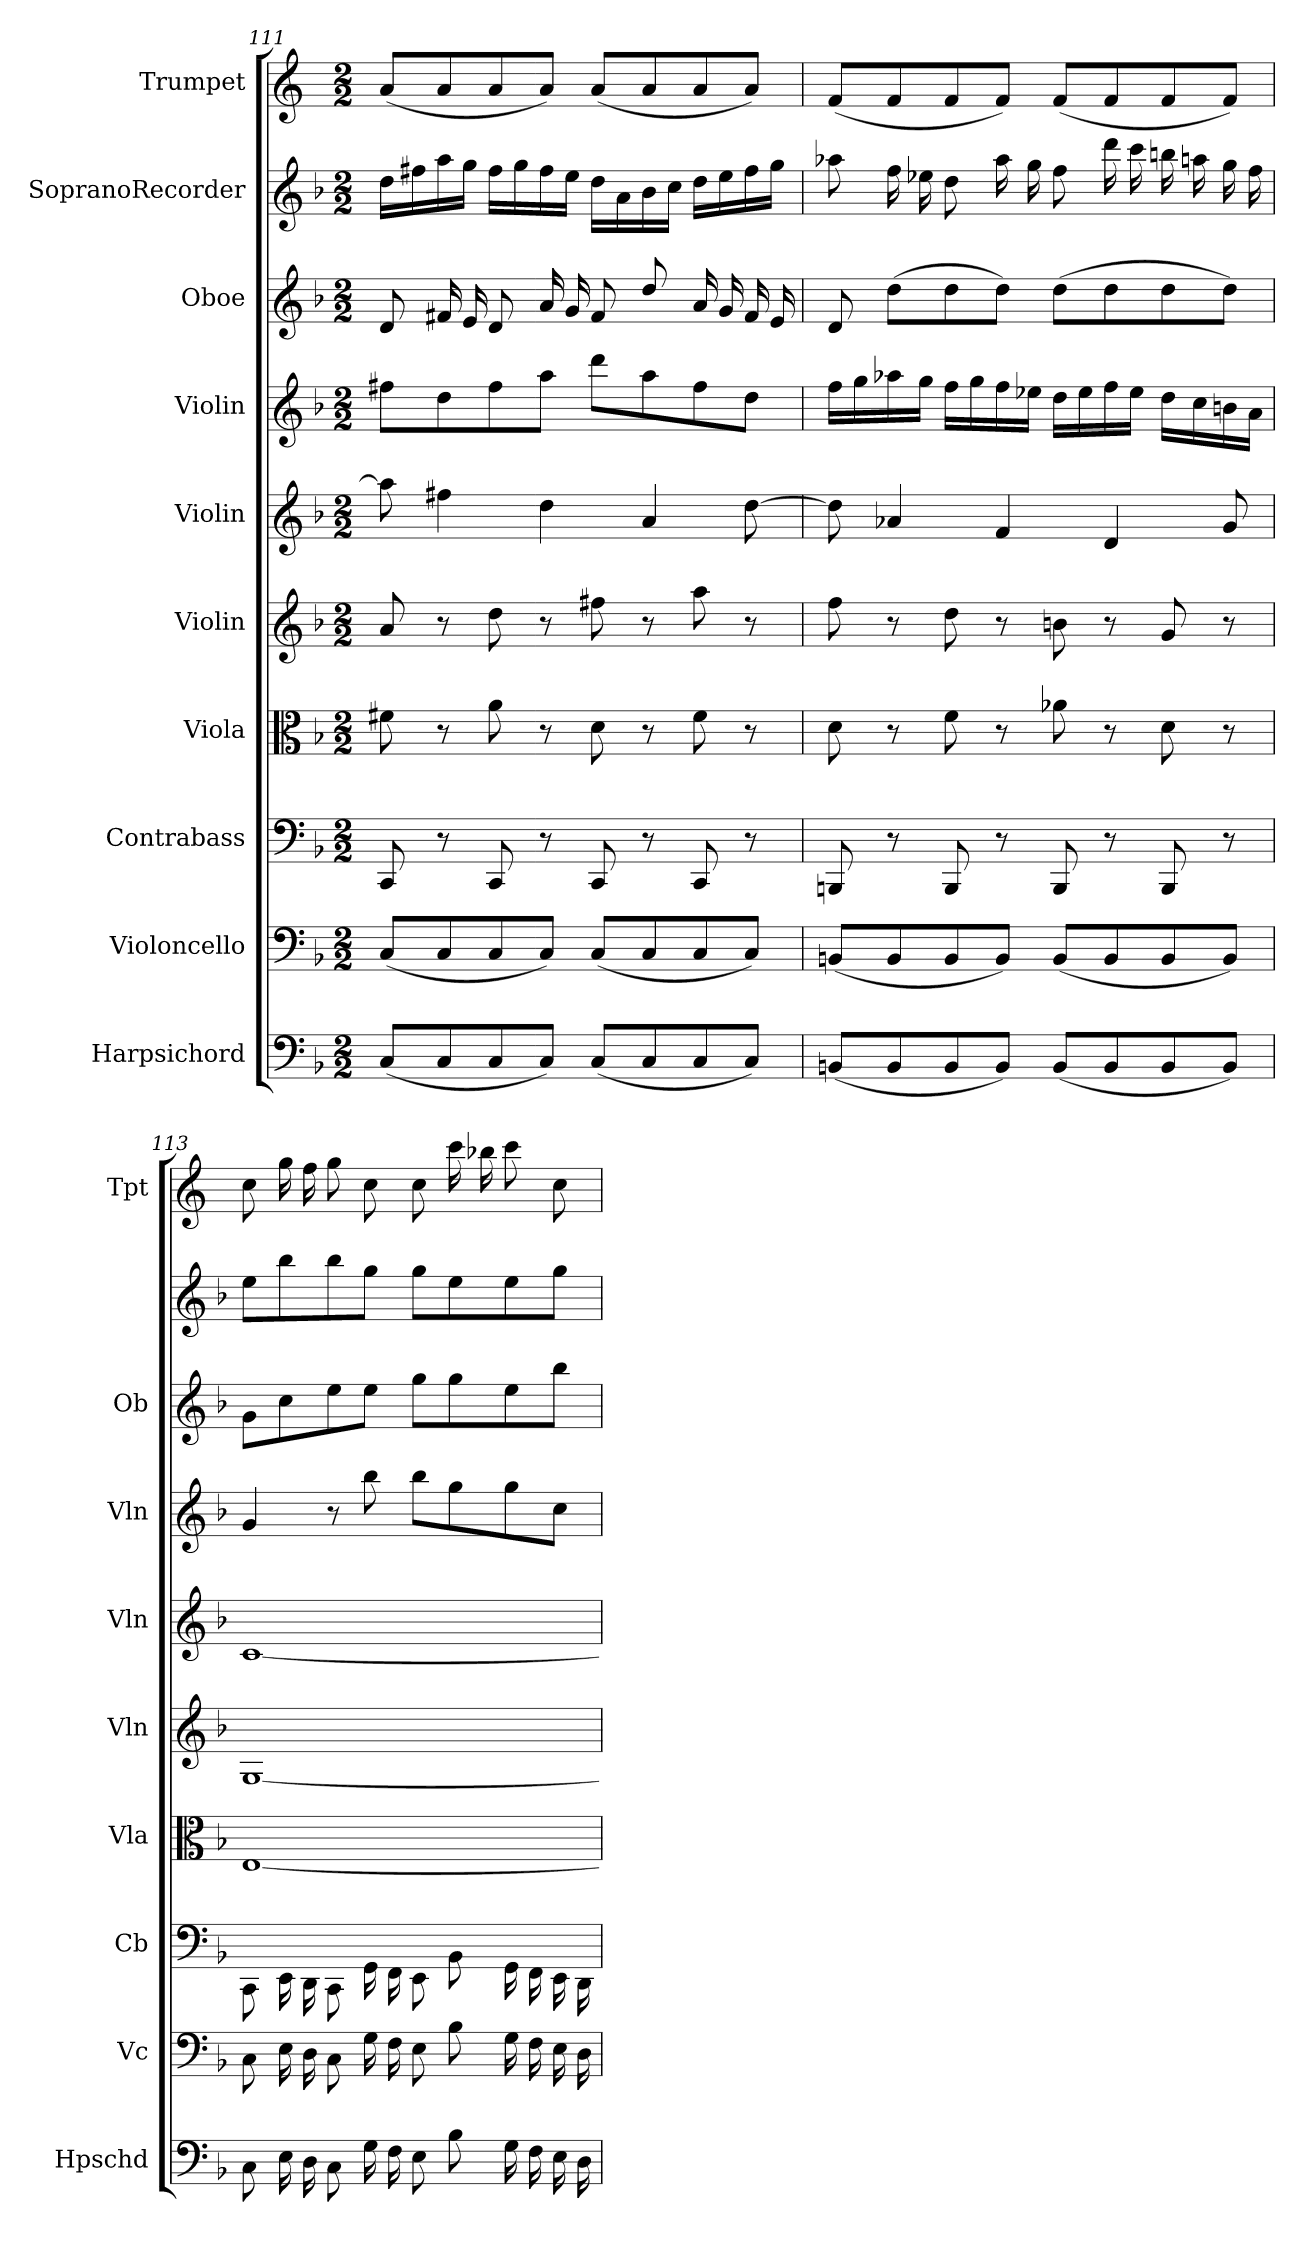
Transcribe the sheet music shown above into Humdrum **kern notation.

**kern	**kern	**kern	**kern	**kern	**kern	**kern	**kern	**kern	**kern
*part10	*part9	*part8	*part7	*part6	*part5	*part4	*part3	*part2	*part1
*staff10	*staff9	*staff8	*staff7	*staff6	*staff5	*staff4	*staff3	*staff2	*staff1
*I"Harpsichord	*I"Violoncello	*I"Contrabass	*I"Viola	*I"Violin	*I"Violin	*I"Violin	*I"Oboe	*I"SopranoRecorder	*I"Trumpet
*I'Hpschd	*I'Vc	*I'Cb	*I'Vla	*I'Vln	*I'Vln	*I'Vln	*I'Ob	*	*I'Tpt
*clefF4	*clefF4	*clefF4	*clefC3	*clefG2	*clefG2	*clefG2	*clefG2	*clefG2	*clefG2
*k[b-]	*k[b-]	*k[b-]	*k[b-]	*k[b-]	*k[b-]	*k[b-]	*k[b-]	*k[b-]	*k[]
*M2/2	*M2/2	*M2/2	*M2/2	*M2/2	*M2/2	*M2/2	*M2/2	*M2/2	*M2/2
=111	=111	=111	=111	=111	=111	=111	=111	=111	=111
(8C/L	(8C/L	8CC/	8f#X\	8a/	8aa\]	8ff#X\L	8d/	16dd\LL	(8a/L
.	.	.	.	.	.	.	.	16ff#X\	.
8C/	8C/	8r	8r	8r	4ff#X\	8dd\	16f#X/	16aa\	8a/
.	.	.	.	.	.	.	16e/	16gg\JJ	.
8C/	8C/	8CC/	8a\	8dd\	.	8ff#\	8d/	16ff#\LL	8a/
.	.	.	.	.	.	.	.	16gg\	.
8C/J)	8C/J)	8r	8r	8r	4dd\	8aa\J	16a/	16ff#\	8a/J)
.	.	.	.	.	.	.	16g/	16ee\JJ	.
(8C/L	(8C/L	8CC/	8d\	8ff#X\	.	8ddd\L	8f#/	16dd\LL	(8a/L
.	.	.	.	.	.	.	.	16a\	.
8C/	8C/	8r	8r	8r	4a/	8aa\	8dd/	16b-\	8a/
.	.	.	.	.	.	.	.	16cc\JJ	.
8C/	8C/	8CC/	8f#\	8aa\	.	8ff#\	16a/	16dd\LL	8a/
.	.	.	.	.	.	.	16g/	16ee\	.
8C/J)	8C/J)	8r	8r	8r	[8dd\	8dd\J	16f#/	16ff#\	8a/J)
.	.	.	.	.	.	.	16e/	16gg\JJ	.
=112	=112	=112	=112	=112	=112	=112	=112	=112	=112
(8BBn/L	(8BBn/L	8BBBn/	8d\	8ff\	8dd\]	16ff\LL	8d/	8aa-X\	(8f/L
.	.	.	.	.	.	16gg\	.	.	.
8BB/	8BB/	8r	8r	8r	4a-X/	16aa-X\	(8dd\L	16ff\	8f/
.	.	.	.	.	.	16gg\JJ	.	16ee-X\	.
8BB/	8BB/	8BBB/	8f\	8dd\	.	16ff\LL	8dd\	8dd\	8f/
.	.	.	.	.	.	16gg\	.	.	.
8BB/J)	8BB/J)	8r	8r	8r	4f/	16ff\	8dd\J)	16aa-\	8f/J)
.	.	.	.	.	.	16ee-X\JJ	.	16gg\	.
(8BB/L	(8BB/L	8BBB/	8a-X\	8bn\	.	16dd\LL	(8dd\L	8ff\	(8f/L
.	.	.	.	.	.	16ee-\	.	.	.
8BB/	8BB/	8r	8r	8r	4d/	16ff\	8dd\	16ddd\	8f/
.	.	.	.	.	.	16ee-\JJ	.	16ccc\	.
8BB/	8BB/	8BBB/	8d\	8g/	.	16dd\LL	8dd\	16bbn\	8f/
.	.	.	.	.	.	16cc\	.	16aan\	.
8BB/J)	8BB/J)	8r	8r	8r	8g/	16bn\	8dd\J)	16gg\	8f/J)
.	.	.	.	.	.	16a\JJ	.	16ff\	.
=113	=113	=113	=113	=113	=113	=113	=113	=113	=113
8C\	8C\	8CC\	[1E/	[1G/	[1c/	4g/	8g\L	8ee\L	8cc\
16E\	16E\	16EE\	.	.	.	.	8cc\	8bb-\	16gg\
16D\	16D\	16DD\	.	.	.	.	.	.	16ff\
8C\	8C\	8CC\	.	.	.	8r	8ee\	8bb-\	8gg\
16G\	16G\	16GG\	.	.	.	8bb-\	8ee\J	8gg\J	8cc\
16F\	16F\	16FF\	.	.	.	.	.	.	.
8E\	8E\	8EE\	.	.	.	8bb-\L	8gg\L	8gg\L	8cc\
8B-\	8B-\	8BB-\	.	.	.	8gg\	8gg\	8ee\	16ccc\
.	.	.	.	.	.	.	.	.	16bb-X\
16G\	16G\	16GG\	.	.	.	8gg\	8ee\	8ee\	8ccc\
16F\	16F\	16FF\	.	.	.	.	.	.	.
16E\	16E\	16EE\	.	.	.	8cc\J	8bb-\J	8gg\J	8cc\
16D\	16D\	16DD\	.	.	.	.	.	.	.
=	=	=	=	=	=	=	=	=	=
*-	*-	*-	*-	*-	*-	*-	*-	*-	*-
